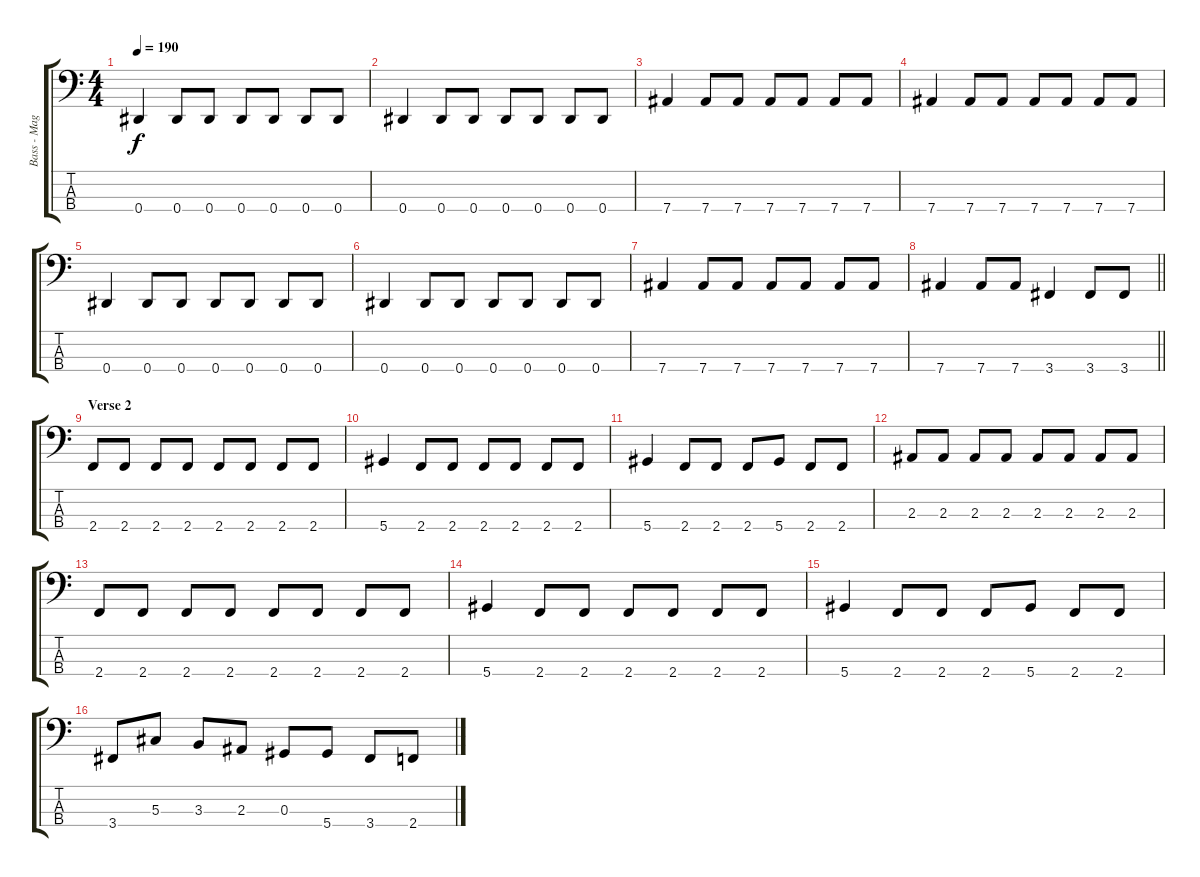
\track ("Bass - Magnus Rosén" "Bass - Mag") {instrument electricbassfinger}
\staff {score tabs}
\tuning (Gb2 Db2 Ab1 Eb1) {hide}
\ts (4 4)
\tempo 190
\clef f4
\ks c
0.4.4{dy f} 0.4.8 0.4.8 0.4.8 0.4.8 0.4.8 0.4.8 |
0.4.4 0.4.8 0.4.8 0.4.8 0.4.8 0.4.8 0.4.8 |
7.4.4 7.4.8 7.4.8 7.4.8 7.4.8 7.4.8 7.4.8 |
7.4.4 7.4.8 7.4.8 7.4.8 7.4.8 7.4.8 7.4.8 |
0.4.4 0.4.8 0.4.8 0.4.8 0.4.8 0.4.8 0.4.8 |
0.4.4 0.4.8 0.4.8 0.4.8 0.4.8 0.4.8 0.4.8 |
7.4.4 7.4.8 7.4.8 7.4.8 7.4.8 7.4.8 7.4.8 |
\barLineRight lightlight
7.4.4 7.4.8 7.4.8 3.4.4 3.4.8 3.4.8 |
\section ("" "Verse 2")
2.4.8 2.4.8 2.4.8 2.4.8 2.4.8 2.4.8 2.4.8 2.4.8 |
5.4.4 2.4.8 2.4.8 2.4.8 2.4.8 2.4.8 2.4.8 |
5.4.4 2.4.8 2.4.8 2.4.8 5.4.8 2.4.8 2.4.8 |
2.3.8 2.3.8 2.3.8 2.3.8 2.3.8 2.3.8 2.3.8 2.3.8 |
2.4.8 2.4.8 2.4.8 2.4.8 2.4.8 2.4.8 2.4.8 2.4.8 |
5.4.4 2.4.8 2.4.8 2.4.8 2.4.8 2.4.8 2.4.8 |
5.4.4 2.4.8 2.4.8 2.4.8 5.4.8 2.4.8 2.4.8 |
3.4.8 5.3.8 3.3.8 2.3.8 0.3.8 5.4.8 3.4.8 2.4.8
